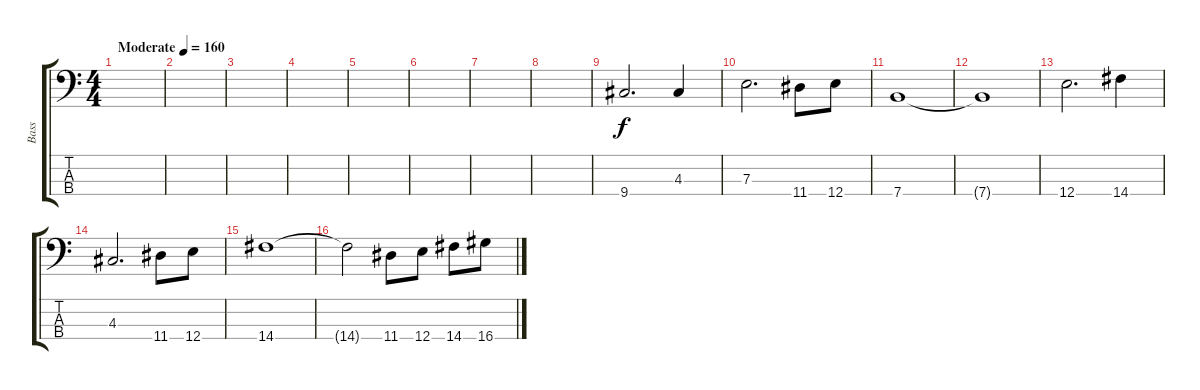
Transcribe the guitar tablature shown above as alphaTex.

\track ("Bass" "Bass") {instrument electricbassfinger}
\staff {score tabs}
\tuning (G2 D2 A1 E1) {hide}
\ts (4 4)
\tempo (160 "Moderate")
\clef f4
\ks c
|
|
|
|
|
|
|
|
9.4.2{d} 4.3.4 |
7.3.2{d} 11.4.8 12.4.8 |
7.4.1 |
7.4{t}.1 |
12.4.2{d} 14.4.4 |
4.3.2{d} 11.4.8 12.4.8 |
14.4.1 |
14.4{t}.2 11.4.8 12.4.8 14.4.8 16.4.8
